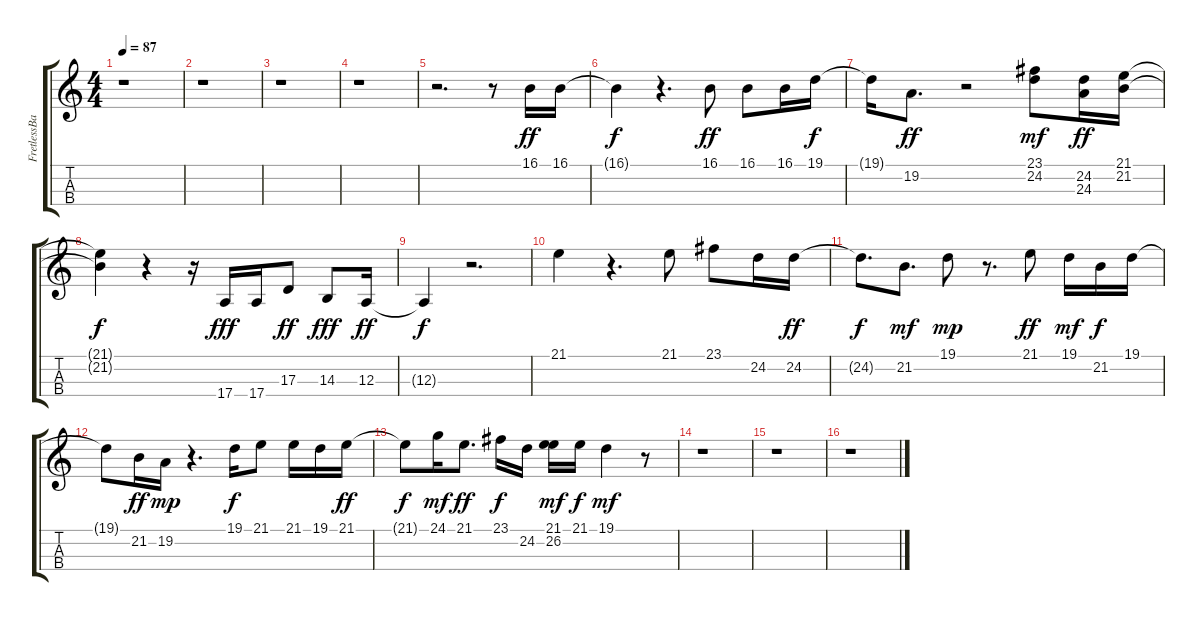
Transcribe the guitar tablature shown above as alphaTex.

\track ("FretlessBass" "FretlessBa") {instrument clarinet}
\staff {score tabs}
\tuning (G3 D3 A2 E2) {hide}
\ts (4 4)
\tempo 87
\clef g2
\ks c
r.1{dy f} |
r.1 |
r.1 |
r.1 |
r.2{d} r.8 16.1.16{dy ff} 16.1.16 |
16.1{t}.4{dy f} r.4{d} 16.1.8{dy ff} 16.1.8 16.1.16 19.1.16{dy f} |
19.1{t}.16 19.2.8{d dy ff} r.2 (23.1 24.2).8{dy mf} (24.2 24.3).16{dy ff} (21.1 21.2).16 |
(21.1{t} 21.2{t}).4{dy f} r.4 r.16 17.4.16{dy fff} 17.4.16 17.3.8{dy ff} 14.3.8{dy fff} 12.3.16{dy ff} |
12.3{t}.4{dy f} r.2{d} |
21.1.4 r.4{d} 21.1.8 23.1.8 24.2.16 24.2.16{dy ff} |
24.2{t}.8{d dy f} 21.2.8{d dy mf} 19.1.8{dy mp} r.8{d} 21.1.8{dy ff} 19.1.16{dy mf} 21.2.16{dy f} 19.1.16 |
19.1{t}.8 21.2.16{dy ff} 19.2.16{dy mp} r.4{d} 19.1.16{dy f} 21.1.8 21.1.16 19.1.16 21.1.16{dy ff} |
21.1{t}.8{dy f} 24.1.16{dy mf} 21.1.8{d dy ff} 23.1.16{dy f} 24.2.16 (21.1 26.2).16{dy mf} 21.1.16{dy f} 19.1.4{dy mf} r.8 |
r.1 |
r.1 |
r.1
